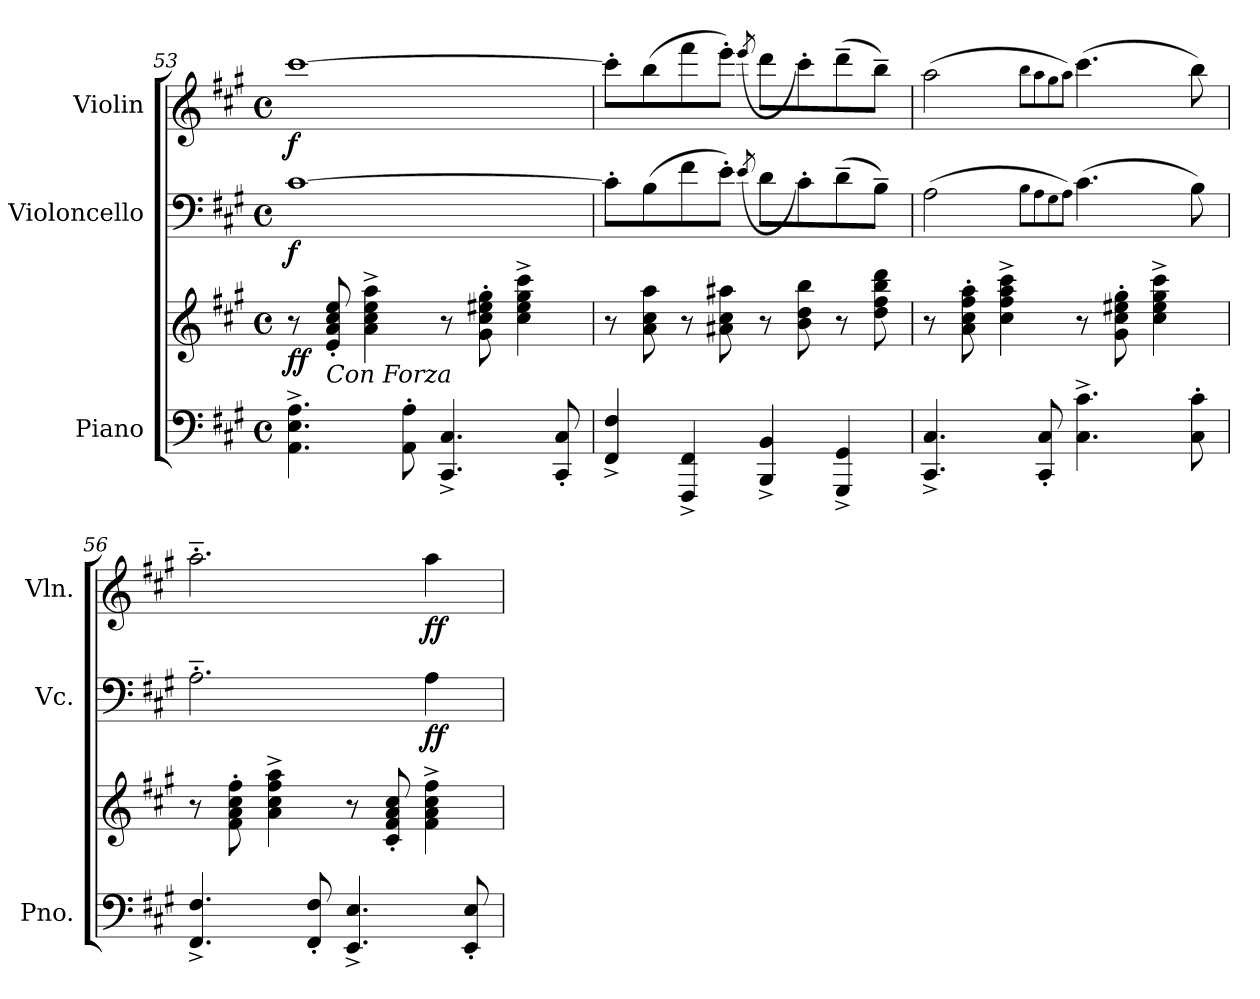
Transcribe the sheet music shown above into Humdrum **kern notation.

**kern	**kern	**dynam	**kern	**dynam	**kern	**dynam
*part3	*part3	*part3	*part2	*part2	*part1	*part1
*staff4	*staff3	*staff3/4	*staff2	*staff2	*staff1	*staff1
*I"Piano	*	*	*I"Violoncello	*	*I"Violin	*
*I'Pno.	*	*	*I'Vc.	*	*I'Vln.	*
!!LO:PB:g=z
*clefF4	*clefG2	*	*clefF4	*	*clefG2	*
*k[f#c#g#]	*k[f#c#g#]	*	*k[f#c#g#]	*	*k[f#c#g#]	*
*M4/4	*M4/4	*	*M4/4	*	*M4/4	*
*met(c)	*met(c)	*	*met(c)	*	*met(c)	*
=53	=53	=53	=53	=53	=53	=53
!	!	!LO:DY:b	!	!LO:DY:b	!	!LO:DY:b
4.AA\^< 4.E\^< 4.A\^<	8r	ff	[1c#	f	[1ccc#	f
!	!LO:TX:b:i:t=Con Forza	!	!	!	!	!
.	8e/' 8a/' 8cc#/' 8ee/'	.	.	.	.	.
.	4a\^> 4cc#\^> 4ee\^> 4aa\^>	.	.	.	.	.
8AA\' 8A\'	.	.	.	.	.	.
4.CC#/^ 4.C#/^	8r	.	.	.	.	.
.	8g#\' 8cc#\' 8ee#X\' 8gg#\'	.	.	.	.	.
.	4cc#\^> 4ee#\^> 4gg#\^> 4ccc#\^>	.	.	.	.	.
8CC#/' 8C#/'	.	.	.	.	.	.
=54	=54	=54	=54	=54	=54	=54
4FF#/^ 4F#/^	8r	.	8c#'\L]	.	8ccc#'\L]	.
.	8a\ 8cc#\ 8aa\	.	(8B\	.	(8bb\	.
4FFF#/^ 4FF#/^	8r	.	8f#\	.	8fff#\	.
.	8a#X\ 8cc#\ 8aa#X\	.	8e'\J)	.	8eee'\J)	.
.	.	.	(>8qe/	.	(>8qeee/	.
4BBB/^ 4BB/^	8r	.	8d\L	.	8ddd\L	.
.	8b\ 8dd\ 8bb\	.	8c#'\)	.	8ccc#'\)	.
4GGG#/^ 4GG#/^	8r	.	(8d~\	.	(8ddd~\	.
.	8dd\ 8ff#\ 8bb\ 8ddd\	.	8B~\J)	.	8bb~\J)	.
=55	=55	=55	=55	=55	=55	=55
4.CC#/^ 4.C#/^	8r	.	(2A\	.	(2aa\	.
.	8a\' 8cc#\' 8ff#\' 8aa\'	.	.	.	.	.
.	4cc#\^ 4ff#\^ 4aa\^ 4ccc#\^	.	.	.	.	.
8CC#/' 8C#/'	.	.	.	.	.	.
.	.	.	8qB\L	.	8qbb\L	.
.	.	.	8qA\	.	8qaa\	.
.	.	.	8qG#\	.	8qgg#\	.
.	.	.	8qA\J)	.	8qaa\J)	.
4.C#\^ 4.c#\^	8r	.	(4.c#\	.	(4.ccc#\	.
.	8g#\' 8cc#\' 8ee#X\' 8gg#\'	.	.	.	.	.
.	4cc#\^> 4ee#\^> 4gg#\^> 4ccc#\^>	.	.	.	.	.
8C#\' 8c#\'	.	.	8B\)	.	8bb\)	.
=56	=56	=56	=56	=56	=56	=56
4.FF#/^ 4.F#/^	8r	.	2.A'~\	.	2.aa'~\	.
.	8f#\' 8a\' 8cc#\' 8ff#\'	.	.	.	.	.
.	4a\^ 4cc#\^ 4ff#\^ 4aa\^	.	.	.	.	.
8FF#/' 8F#/'	.	.	.	.	.	.
4.EE/^ 4.E/^	8r	.	.	.	.	.
.	8c#/' 8f#/' 8a/' 8cc#/'	.	.	.	.	.
!	!	!	!	!LO:DY:b	!	!LO:DY:b
.	4f#\^> 4a\^> 4cc#\^> 4ff#\^>	.	4A\	ff	4aa\	ff
8EE/' 8E/'	.	.	.	.	.	.
=	=	=	=	=	=	=
*-	*-	*-	*-	*-	*-	*-
